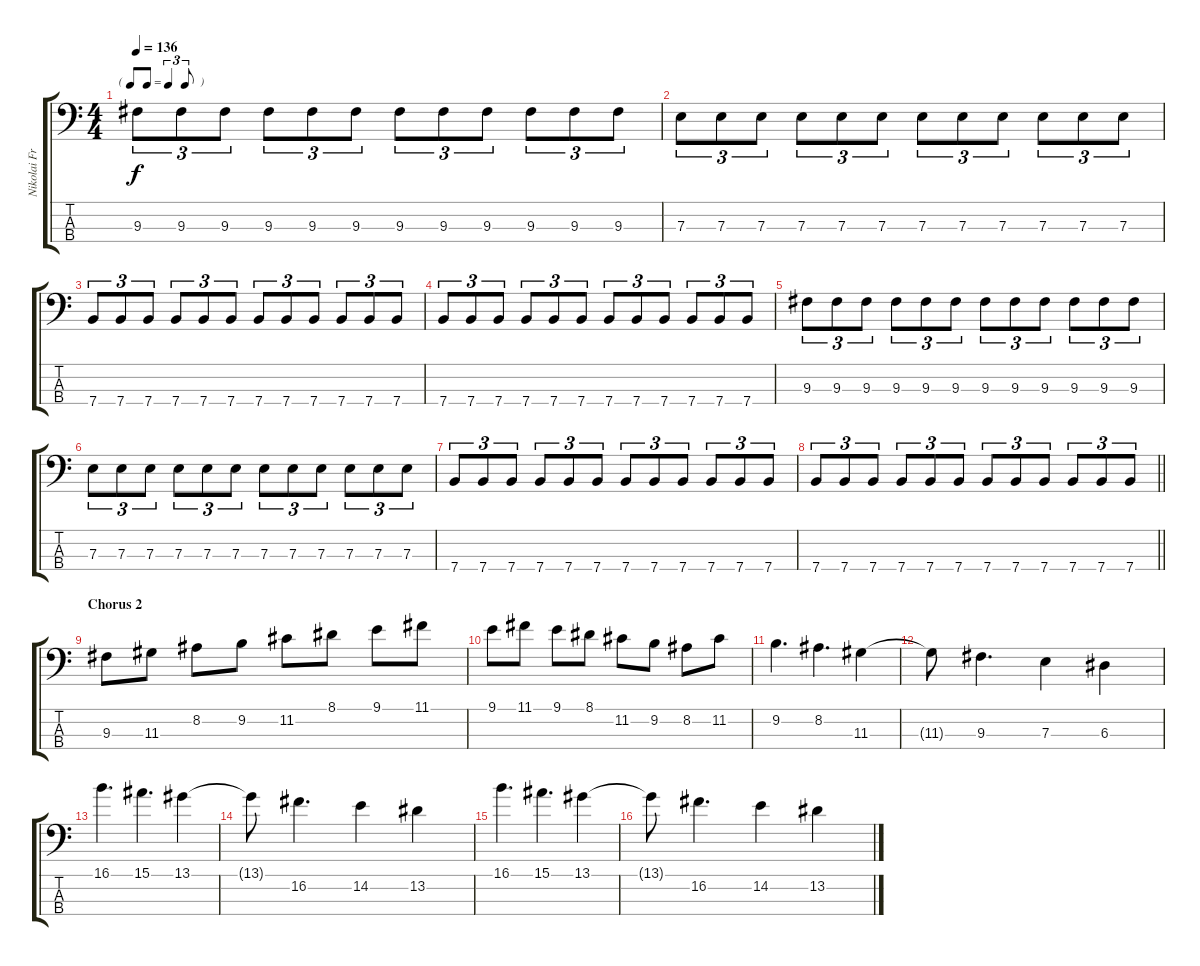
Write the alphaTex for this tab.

\track ("Nikolai Fraiture" "Nikolai Fr") {instrument electricbasspick}
\staff {score tabs}
\tuning (G2 D2 A1 E1) {hide}
\ts (4 4)
\tf triplet8th
\tempo 136
\clef f4
\ks c
9.3.8{tu (3 2) dy f} 9.3.8{tu (3 2)} 9.3.8{tu (3 2)} 9.3.8{tu (3 2)} 9.3.8{tu (3 2)} 9.3.8{tu (3 2)} 9.3.8{tu (3 2)} 9.3.8{tu (3 2)} 9.3.8{tu (3 2)} 9.3.8{tu (3 2)} 9.3.8{tu (3 2)} 9.3.8{tu (3 2)} |
7.3.8{tu (3 2)} 7.3.8{tu (3 2)} 7.3.8{tu (3 2)} 7.3.8{tu (3 2)} 7.3.8{tu (3 2)} 7.3.8{tu (3 2)} 7.3.8{tu (3 2)} 7.3.8{tu (3 2)} 7.3.8{tu (3 2)} 7.3.8{tu (3 2)} 7.3.8{tu (3 2)} 7.3.8{tu (3 2)} |
7.4.8{tu (3 2)} 7.4.8{tu (3 2)} 7.4.8{tu (3 2)} 7.4.8{tu (3 2)} 7.4.8{tu (3 2)} 7.4.8{tu (3 2)} 7.4.8{tu (3 2)} 7.4.8{tu (3 2)} 7.4.8{tu (3 2)} 7.4.8{tu (3 2)} 7.4.8{tu (3 2)} 7.4.8{tu (3 2)} |
7.4.8{tu (3 2)} 7.4.8{tu (3 2)} 7.4.8{tu (3 2)} 7.4.8{tu (3 2)} 7.4.8{tu (3 2)} 7.4.8{tu (3 2)} 7.4.8{tu (3 2)} 7.4.8{tu (3 2)} 7.4.8{tu (3 2)} 7.4.8{tu (3 2)} 7.4.8{tu (3 2)} 7.4.8{tu (3 2)} |
9.3.8{tu (3 2)} 9.3.8{tu (3 2)} 9.3.8{tu (3 2)} 9.3.8{tu (3 2)} 9.3.8{tu (3 2)} 9.3.8{tu (3 2)} 9.3.8{tu (3 2)} 9.3.8{tu (3 2)} 9.3.8{tu (3 2)} 9.3.8{tu (3 2)} 9.3.8{tu (3 2)} 9.3.8{tu (3 2)} |
7.3.8{tu (3 2)} 7.3.8{tu (3 2)} 7.3.8{tu (3 2)} 7.3.8{tu (3 2)} 7.3.8{tu (3 2)} 7.3.8{tu (3 2)} 7.3.8{tu (3 2)} 7.3.8{tu (3 2)} 7.3.8{tu (3 2)} 7.3.8{tu (3 2)} 7.3.8{tu (3 2)} 7.3.8{tu (3 2)} |
7.4.8{tu (3 2)} 7.4.8{tu (3 2)} 7.4.8{tu (3 2)} 7.4.8{tu (3 2)} 7.4.8{tu (3 2)} 7.4.8{tu (3 2)} 7.4.8{tu (3 2)} 7.4.8{tu (3 2)} 7.4.8{tu (3 2)} 7.4.8{tu (3 2)} 7.4.8{tu (3 2)} 7.4.8{tu (3 2)} |
\barLineRight lightlight
7.4.8{tu (3 2)} 7.4.8{tu (3 2)} 7.4.8{tu (3 2)} 7.4.8{tu (3 2)} 7.4.8{tu (3 2)} 7.4.8{tu (3 2)} 7.4.8{tu (3 2)} 7.4.8{tu (3 2)} 7.4.8{tu (3 2)} 7.4.8{tu (3 2)} 7.4.8{tu (3 2)} 7.4.8{tu (3 2)} |
\section ("" "Chorus 2")
9.3.8 11.3.8 8.2.8 9.2.8 11.2.8 8.1.8 9.1.8 11.1.8 |
9.1.8 11.1.8 9.1.8 8.1.8 11.2.8 9.2.8 8.2.8 11.2.8 |
9.2.4{d} 8.2.4{d} 11.3.4 |
11.3{t}.8 9.3.4{d} 7.3.4 6.3.4 |
16.1.4{d} 15.1.4{d} 13.1.4 |
13.1{t}.8 16.2.4{d} 14.2.4 13.2.4 |
16.1.4{d} 15.1.4{d} 13.1.4 |
13.1{t}.8 16.2.4{d} 14.2.4 13.2.4
